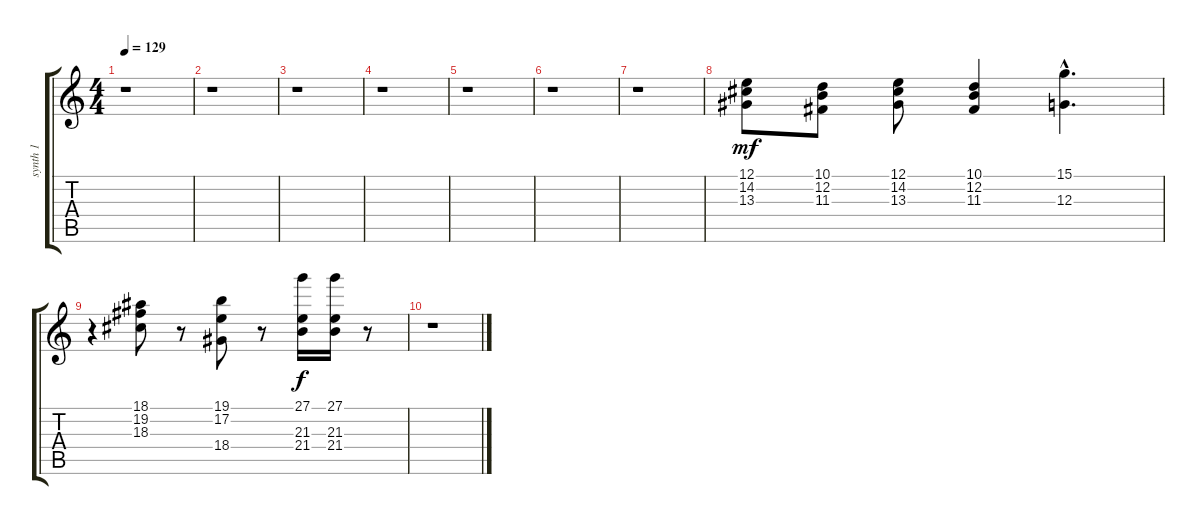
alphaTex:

\track ("synth 1 " "synth 1 ") {instrument lead2sawtooth}
\staff {score tabs}
\tuning (E4 B3 G3 D3 A2 E2) {hide}
\ts (4 4)
\tempo 129
\clef g2
\ks c
r.1{dy f} |
r.1 |
r.1 |
r.1 |
r.1 |
r.1 |
r.1 |
(12.1 14.2 13.3).8{dy mf} (10.1 12.2 11.3).8 (12.1 14.2 13.3).8 (10.1 12.2 11.3).4 (15.1{hac} 12.3{hac}).4{d} |
r.4 (18.1 19.2 18.3).8 r.8 (19.1 17.2 18.4).8 r.8 (27.1 21.3 21.4).16{dy f} (27.1 21.3 21.4).16 r.8 |
r.1
